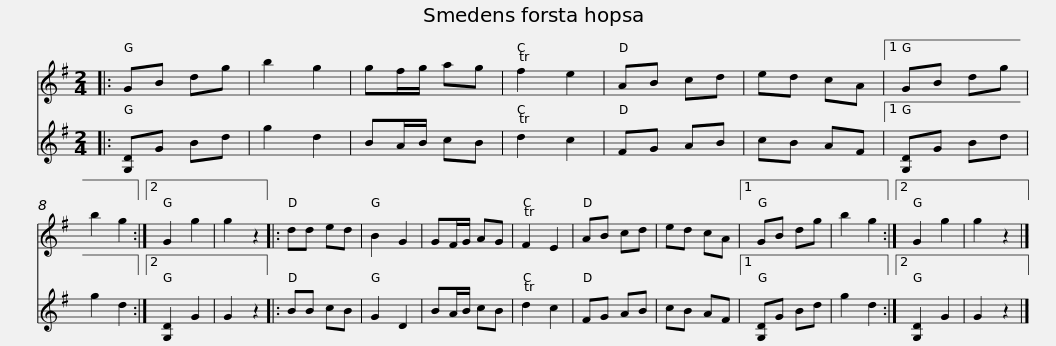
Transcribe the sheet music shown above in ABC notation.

X:1
%%score 1 2
L:1/8
M:2/4
I:linebreak $
K:G
V:1 treble
V:2 treble
V:1
|: GB dg | b2 g2 | gf/g/ ag | Tf2 e2 | AB cd | %5
 ed cA |1 GB dg | b2 g2 :|2 G2 g2 | g2 z2 |: %10
 dd ed | B2 G2 |$ GF/G/ AG | TF2 E2 | AB cd | %15
 ed cA |1 GB dg | b2 g2 :|2 G2 g2 | g2 z2 |] %20
V:2
|: [G,D]G Bd | g2 d2 | BA/B/ cB | Td2 c2 | FG AB | %5
 cB AF |1 [G,D]G Bd | g2 d2 :|2 [G,D]2 G2 | G2 z2 |: %10
 BB cB | G2 D2 |$ BA/B/ cB | Td2 c2 | FG AB | %15
 cB AF |1 [G,D]G Bd | g2 d2 :|2 [G,D]2 G2 | G2 z2 |] %20
